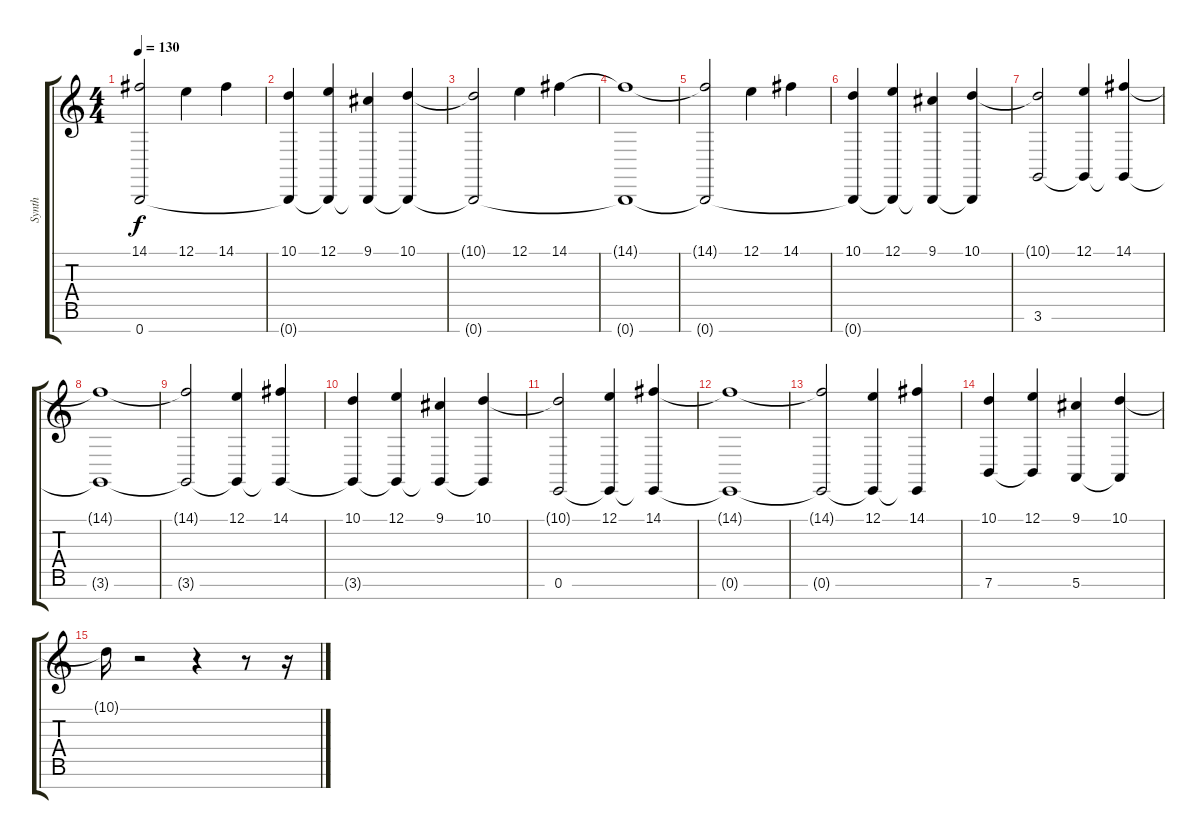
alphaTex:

\track ("Synth" "Synth") {instrument synthstrings2}
\staff {score tabs}
\tuning (E4 B3 G3 D3 A2 E2 B1) {hide}
\ts (4 4)
\tempo 130
\clef g2
\ks c
(14.1{t} 0.7{t}).2{dy f} 12.1.4 14.1.4 |
(10.1 0.7{t}).4 (12.1 0.7{t}).4 (9.1 0.7{t}).4 (10.1 0.7{t}).4 |
(10.1{t} 0.7{t}).2 12.1.4 14.1.4 |
(14.1{t} 0.7{t}).1 |
(14.1{t} 0.7{t}).2 12.1.4 14.1.4 |
(10.1 0.7{t}).4 (12.1 0.7{t}).4 (9.1 0.7{t}).4 (10.1 0.7{t}).4 |
(10.1{t} 3.6).2 (12.1 3.6{t}).4 (14.1 3.6{t}).4 |
(14.1{t} 3.6{t}).1 |
(14.1{t} 3.6{t}).2 (12.1 3.6{t}).4 (14.1 3.6{t}).4 |
(10.1 3.6{t}).4 (12.1 3.6{t}).4 (9.1 3.6{t}).4 (10.1 3.6{t}).4 |
(10.1{t} 0.6).2 (12.1 0.6{t}).4 (14.1 0.6{t}).4 |
(14.1{t} 0.6{t}).1 |
(14.1{t} 0.6{t}).2 (12.1 0.6{t}).4 (14.1 0.6{t}).4 |
(10.1 7.6).4 (12.1 7.6{t}).4 (9.1 5.6).4 (10.1 5.6{t}).4 |
10.1{t}.16 r.2 r.4 r.8 r.16
